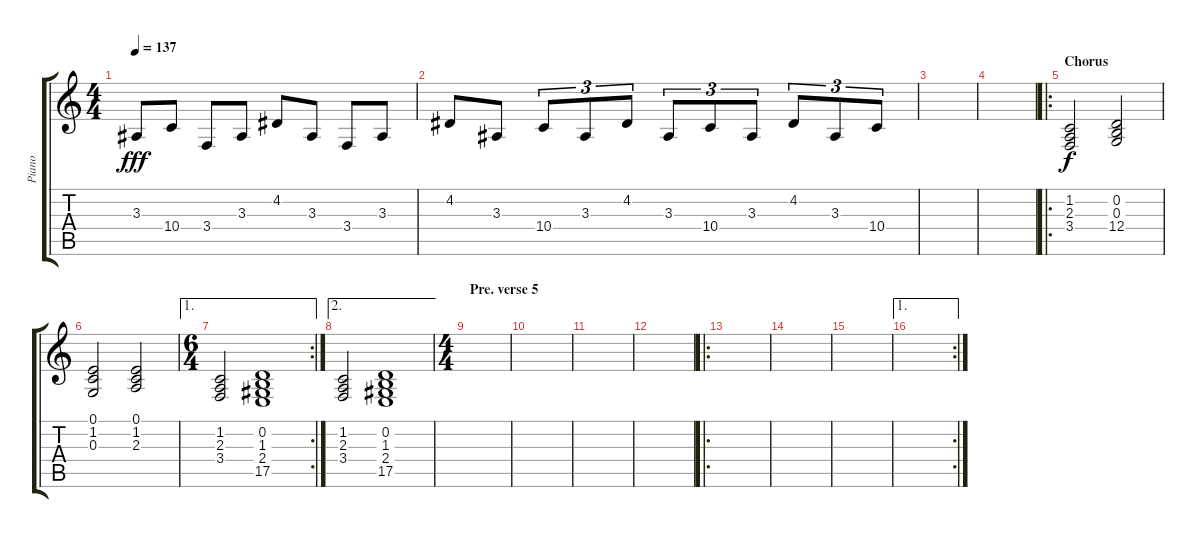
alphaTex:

\track ("Piano" "Piano") {instrument brightacousticpiano}
\staff {score tabs}
\tuning (E4 B3 G3 D3 A2 E2) {hide}
\ts (4 4)
\tempo 137
\clef g2
\ks c
3.3.8{dy fff} 10.4.8 3.4.8 3.3.8 4.2.8 3.3.8 3.4.8 3.3.8 |
4.2.8 3.3.8 10.4.8{tu (3 2)} 3.3.8{tu (3 2)} 4.2.8{tu (3 2)} 3.3.8{tu (3 2)} 10.4.8{tu (3 2)} 3.3.8{tu (3 2)} 4.2.8{tu (3 2)} 3.3.8{tu (3 2)} 10.4.8{tu (3 2)} |
|
|
\ro
\section ("" "Chorus")
(1.2 2.3 3.4).2{dy f volume 16 balance 0} (0.2 0.3 12.4).2 |
(0.1 1.2 0.3).2 (0.1 1.2 2.3).2 |
\ae 1
\rc 2
\ts (6 4)
(1.2 2.3 3.4).2 (0.2 1.3 2.4 17.5).1 |
\ae 2
(1.2 2.3 3.4).2 (0.2 1.3 2.4 17.5).1 |
\ts (4 4)
\section ("" "Pre. verse 5")
|
|
|
|
\ro
|
|
|
\ae 1
\rc 2
